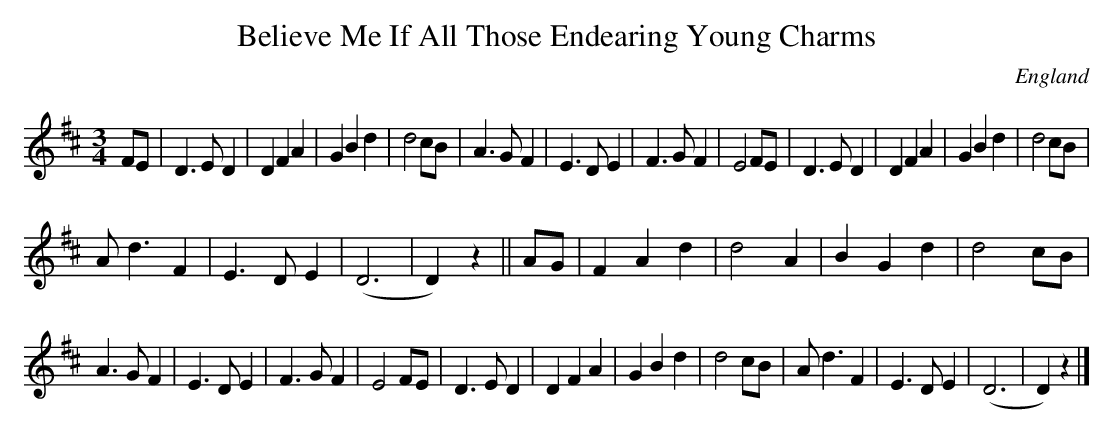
X:1
T:Believe Me If All Those Endearing Young Charms
O:England
M:3/4
K:D
FE|\
D3E D2| D2F2A2| G2B2d2| d4 cB| \
A3G F2| E3D E2| F3G F2| E4 FE| \
D3E D2| D2F2A2| G2B2d2| d4 cB|
Ad3 F2| E3D E2| (D6 | D2) z2|| \
AG|\
F2A2 d2| d4 A2| B2G2d2| d4 cB|
A3GF2 | E3DE2| F3GF2| E4 FE|\
D3ED2| D2F2A2| G2B2d2| d4 cB|\
Ad3 F2| E3DE2| (D6 |D2) z2 |]
